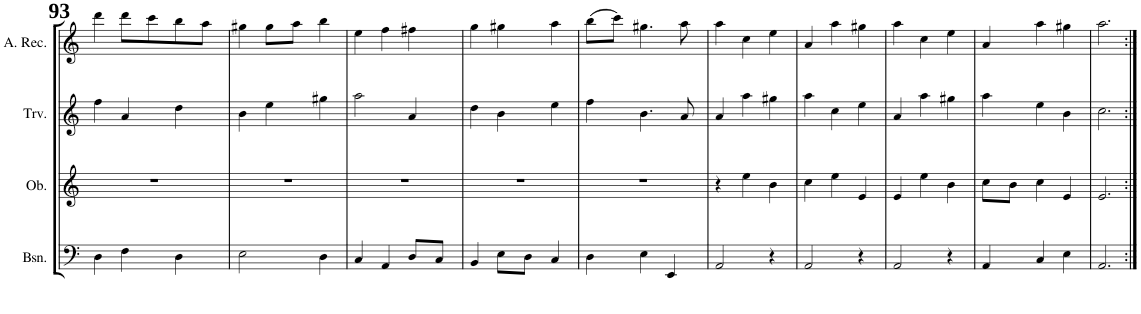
**kern	**kern	**kern	**kern
*part4	*part3	*part2	*part1
*staff4	*staff3	*staff2	*staff1
*I"Fagott	*I"Oboe	*I"Traverso	*I"Alto Recorder
*	*I'Ob.	*I'Trv.	*I'A. Rec.
!!LO:PB:g=z
*clefF4	*clefG2	*clefG2	*clefG2
*k[]	*k[]	*k[]	*k[]
*M3/4	*M3/4	*M3/4	*M3/4
=93	=93	=93	=93
4D\	2.r	4ff\	4ddd\
4F\	.	4a/	8ddd\L
.	.	.	8ccc\
4D\	.	4dd\	8bb\
.	.	.	8aa\J
=94	=94	=94	=94
2E\	2.r	4b\	4gg#X\
.	.	4ee\	8gg#\L
.	.	.	8aa\J
4D\	.	4gg#X\	4bb\
=95	=95	=95	=95
4C/	2.r	2aa\	4ee\
4AA/	.	.	4ff\
8D/L	.	4a/	4ff#X\
8C/J	.	.	.
=96	=96	=96	=96
4BB/	2.r	4dd\	4gg\
8E\L	.	4b\	4gg#X\
8D\J	.	.	.
4C/	.	4ee\	4aa\
=97	=97	=97	=97
4D\	2.r	4ff\	(8bb\L
.	.	.	8ccc\J)
4E\	.	4.b\	4.gg#X\
4EE/	.	.	.
.	.	8a/	8aa\
=98	=98	=98	=98
2AA/	4r	4a/	4aa\
.	4ee\	4aa\	4cc\
4r	4b\	4gg#X\	4ee\
=99	=99	=99	=99
2AA/	4cc\	4aa\	4a/
.	4ee\	4cc\	4aa\
4r	4e/	4ee\	4gg#X\
=100	=100	=100	=100
2AA/	4e/	4a/	4aa\
.	4ee\	4aa\	4cc\
4r	4b\	4gg#X\	4ee\
=101	=101	=101	=101
4AA/	8cc\L	4aa\	4a/
.	8b\J	.	.
4C/	4cc\	4ee\	4aa\
4E\	4e/	4b\	4gg#X\
=102	=102	=102	=102
2.AA/	2.e/	2.cc\	2.aa\
=:|!	=:|!	=:|!	=:|!
*-	*-	*-	*-
